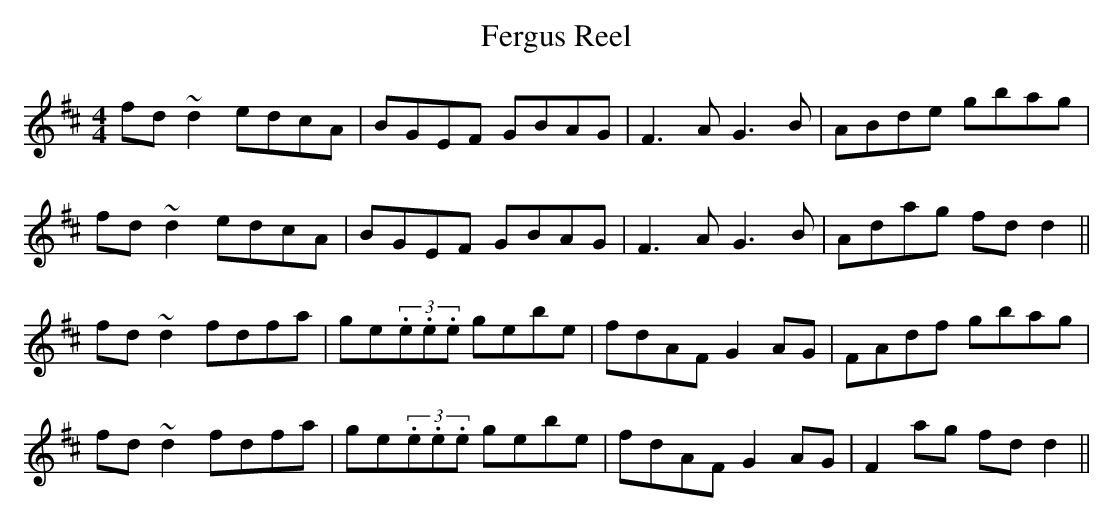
X:1
T:Fergus Reel
L:1/8
M:4/4
K:D
fd~d2 edcA|BGEF GBAG|F3A G3B|ABde gbag|
fd~d2 edcA|BGEF GBAG|F3A G3B|Adag fdd2||
fd~d2 fdfa|ge(3.e.e.e gebe|fdAF G2AG|FAdf gbag|
fd~d2 fdfa|ge(3.e.e.e gebe|fdAF G2AG|F2ag fdd2||
